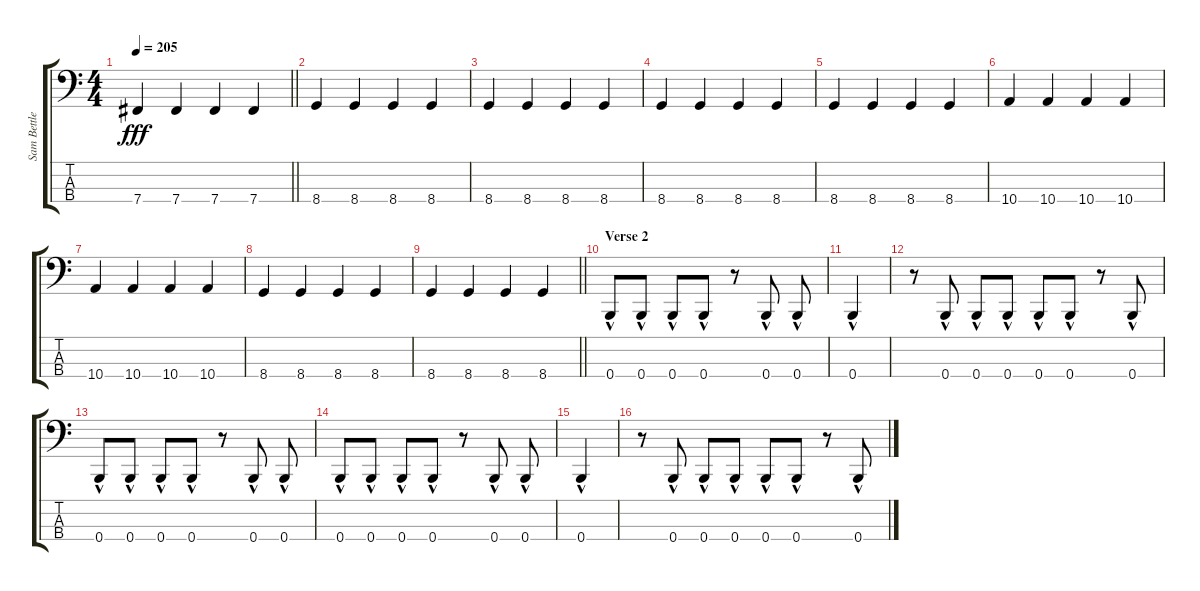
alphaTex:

\track ("Sam Bettley" "Sam Bettle") {instrument electricbassfinger}
\staff {score tabs}
\tuning (E2 B1 Gb1 B0) {hide}
\ts (4 4)
\tempo 205
\clef f4
\barLineRight lightlight
\ks c
7.4.4{dy fff} 7.4.4 7.4.4 7.4.4 |
8.4.4 8.4.4 8.4.4 8.4.4 |
8.4.4 8.4.4 8.4.4 8.4.4 |
8.4.4 8.4.4 8.4.4 8.4.4 |
8.4.4 8.4.4 8.4.4 8.4.4 |
10.4.4 10.4.4 10.4.4 10.4.4 |
10.4.4 10.4.4 10.4.4 10.4.4 |
8.4.4 8.4.4 8.4.4 8.4.4 |
\barLineRight lightlight
8.4.4 8.4.4 8.4.4 8.4.4 |
\section ("" "Verse 2")
0.4{hac}.8 0.4{hac}.8 0.4{hac}.8 0.4{hac}.8 r.8 0.4{hac}.8 0.4{hac}.8 |
0.4{hac}.4 |
r.8 0.4{hac}.8 0.4{hac}.8 0.4{hac}.8 0.4{hac}.8 0.4{hac}.8 r.8 0.4{hac}.8 |
0.4{hac}.8 0.4{hac}.8 0.4{hac}.8 0.4{hac}.8 r.8 0.4{hac}.8 0.4{hac}.8 |
0.4{hac}.8 0.4{hac}.8 0.4{hac}.8 0.4{hac}.8 r.8 0.4{hac}.8 0.4{hac}.8 |
0.4{hac}.4 |
r.8 0.4{hac}.8 0.4{hac}.8 0.4{hac}.8 0.4{hac}.8 0.4{hac}.8 r.8 0.4{hac}.8
